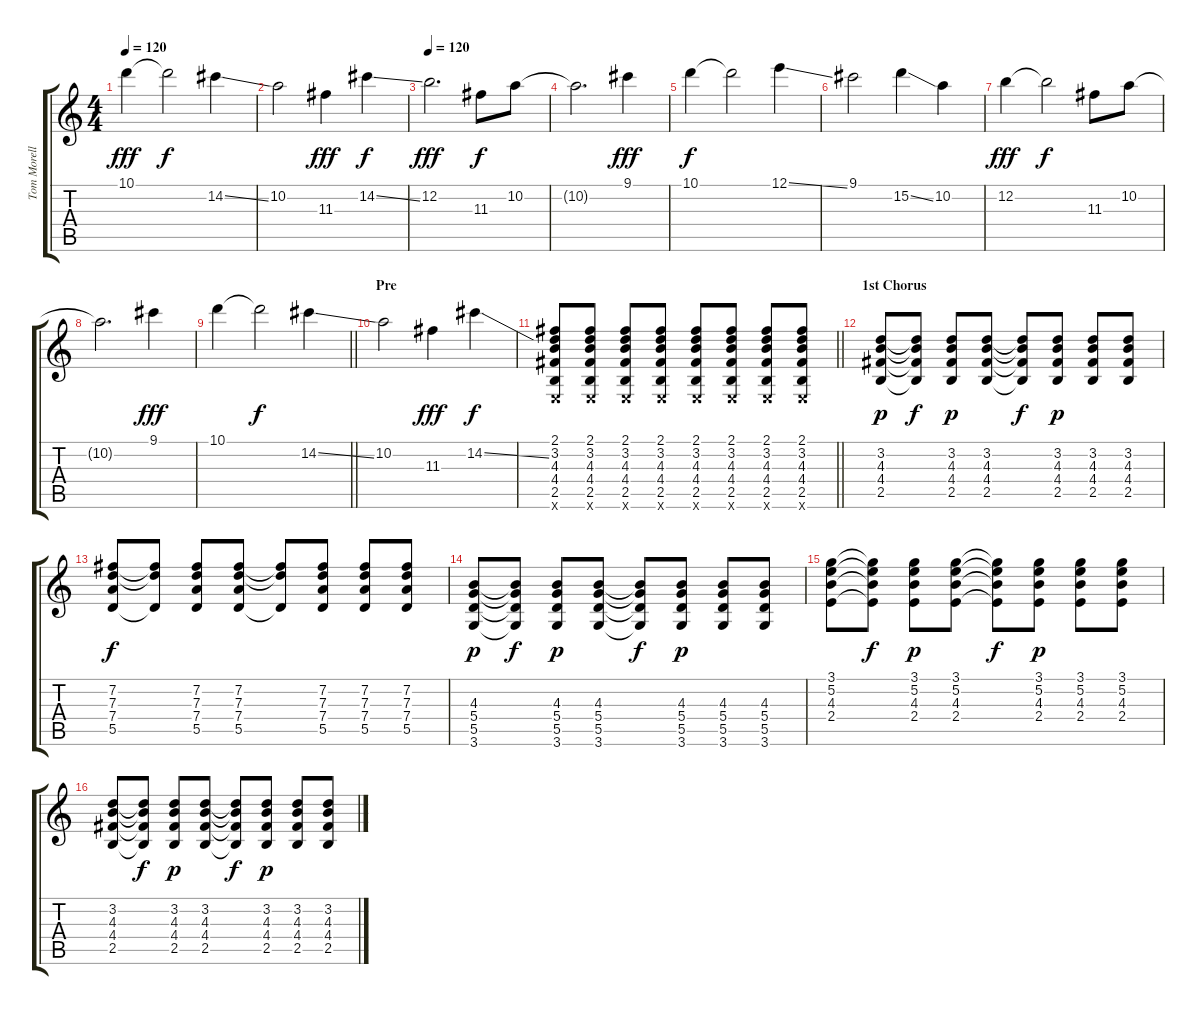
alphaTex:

\track ("Tom Morello" "Tom Morell") {instrument electricguitarjazz}
\staff {score tabs}
\tuning (E4 B3 G3 D3 A2 E2) {hide}
\ts (4 4)
\tempo 120
\clef g2
\ks c
10.1.4{dy fff} 10.1{t}.2{dy f} 14.2{ss}.4 |
10.2.2 11.3.4{dy fff} 14.2{ss}.4{dy f} |
\tempo 120
12.2.2{d dy fff} 11.3.8{dy f} 10.2.8 |
10.2{t}.2{d} 9.1.4{dy fff} |
10.1.4{dy f} 10.1{t}.2 12.1{ss}.4 |
9.1.2 15.2{ss}.4 10.2.4 |
12.2.4{dy fff} 12.2{t}.2{dy f} 11.3.8 10.2.8 |
10.2{t}.2{d} 9.1.4{dy fff} |
\barLineRight lightlight
10.1.4 10.1{t}.2{dy f} 14.2{ss}.4 |
\section ("" "Pre")
10.2.2 11.3.4{dy fff} 14.2{ss}.4{dy f} |
\barLineRight lightlight
(2.1 3.2 4.3 4.4 2.5 0.6{x}).8 (2.1 3.2 4.3 4.4 2.5 0.6{x}).8 (2.1 3.2 4.3 4.4 2.5 0.6{x}).8 (2.1 3.2 4.3 4.4 2.5 0.6{x}).8 (2.1 3.2 4.3 4.4 2.5 0.6{x}).8 (2.1 3.2 4.3 4.4 2.5 0.6{x}).8 (2.1 3.2 4.3 4.4 2.5 0.6{x}).8 (2.1 3.2 4.3 4.4 2.5 0.6{x}).8 |
\section ("" "1st Chorus")
(3.2 4.3 4.4 2.5).8{dy p instrument distortionguitar} (3.2{t} 4.3{t} 4.4{t} 2.5{t}).8{dy f} (3.2 4.3 4.4 2.5).8{dy p} (3.2 4.3 4.4 2.5).8 (3.2{t} 4.3{t} 4.4{t} 2.5{t}).8{dy f} (3.2 4.3 4.4 2.5).8{dy p} (3.2 4.3 4.4 2.5).8 (3.2 4.3 4.4 2.5).8 |
(7.2 7.3 7.4 5.5).8{dy f} (7.2{t} 7.3{t} 5.5{t}).8 (7.2 7.3 7.4 5.5).8 (7.2 7.3 7.4 5.5).8 (7.2{t} 7.3{t} 5.5{t}).8 (7.2 7.3 7.4 5.5).8 (7.2 7.3 7.4 5.5).8 (7.2 7.3 7.4 5.5).8 |
(4.3 5.4 5.5 3.6).8{dy p} (4.3{t} 5.4{t} 5.5{t} 3.6{t}).8{dy f} (4.3 5.4 5.5 3.6).8{dy p} (4.3 5.4 5.5 3.6).8 (4.3{t} 5.4{t} 5.5{t} 3.6{t}).8{dy f} (4.3 5.4 5.5 3.6).8{dy p} (4.3 5.4 5.5 3.6).8 (4.3 5.4 5.5 3.6).8 |
(3.1 5.2 4.3 2.4).8 (3.1{t} 5.2{t} 4.3{t} 2.4{t}).8{dy f} (3.1 5.2 4.3 2.4).8{dy p} (3.1 5.2 4.3 2.4).8 (3.1{t} 5.2{t} 4.3{t} 2.4{t}).8{dy f} (3.1 5.2 4.3 2.4).8{dy p} (3.1 5.2 4.3 2.4).8 (3.1 5.2 4.3 2.4).8 |
(3.2 4.3 4.4 2.5).8{instrument distortionguitar} (3.2{t} 4.3{t} 4.4{t} 2.5{t}).8{dy f} (3.2 4.3 4.4 2.5).8{dy p} (3.2 4.3 4.4 2.5).8 (3.2{t} 4.3{t} 4.4{t} 2.5{t}).8{dy f} (3.2 4.3 4.4 2.5).8{dy p} (3.2 4.3 4.4 2.5).8 (3.2 4.3 4.4 2.5).8
